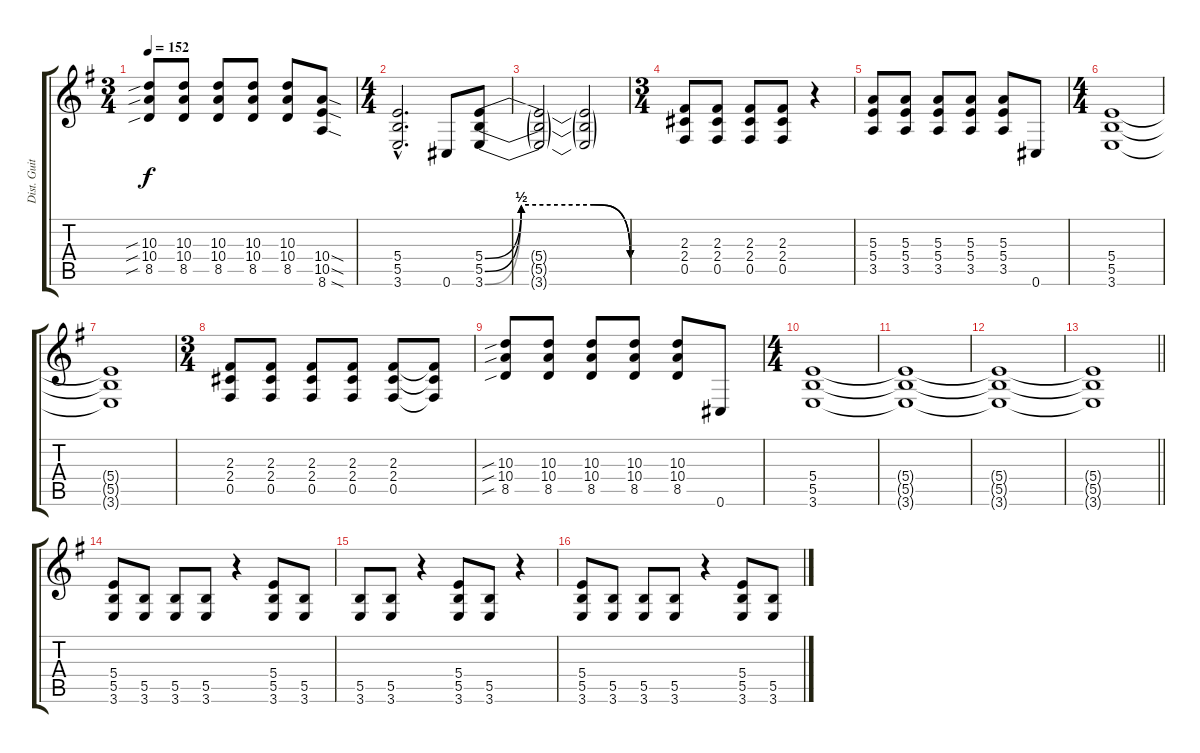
\track ("Dist. Guitar1" "Dist. Guit") {instrument distortionguitar}
\staff {score tabs}
\tuning (Db4 Ab3 E3 B2 Gb2 Db2) {hide}
\ts (3 4)
\tempo 152
\clef g2
\ks eminor
(10.3{sib} 10.4{sib} 8.5{sib}).8{dy f} (10.3 10.4 8.5).8 (10.3 10.4 8.5).8 (10.3 10.4 8.5).8 (10.3 10.4 8.5).8 (10.4{sod} 10.5{sod} 8.6{sod}).8 |
\ts (4 4)
(5.4{hac} 5.5{hac} 3.6{hac}).2{d} 0.6.8 (5.4{be (custom 0 0 15 2 30 2 45 2 60 0)} 5.5{be (custom 0 0 15 2 30 2 45 2 60 0)} 3.6{be (custom 0 0 15 2 30 2 45 2 60 0)}).8 |
(5.4{t} 5.5{t} 3.6{t}).2 (5.4{t} 5.5{t} 3.6{t}).2 |
\ts (3 4)
(2.3 2.4 0.5).8 (2.3 2.4 0.5).8 (2.3 2.4 0.5).8 (2.3 2.4 0.5).8 r.4 |
(5.3 5.4 3.5).8 (5.3 5.4 3.5).8 (5.3 5.4 3.5).8 (5.3 5.4 3.5).8 (5.3 5.4 3.5).8 0.6.8 |
\ts (4 4)
(5.4 5.5 3.6).1 |
(5.4{t} 5.5{t} 3.6{t}).1 |
\ts (3 4)
(2.3 2.4 0.5).8 (2.3 2.4 0.5).8 (2.3 2.4 0.5).8 (2.3 2.4 0.5).8 (2.3 2.4 0.5).8 (2.3{t} 2.4{t} 0.5{t}).8 |
(10.3{sib} 10.4{sib} 8.5{sib}).8 (10.3 10.4 8.5).8 (10.3 10.4 8.5).8 (10.3 10.4 8.5).8 (10.3 10.4 8.5).8 0.6.8 |
\ts (4 4)
(5.4 5.5 3.6).1 |
(5.4{t} 5.5{t} 3.6{t}).1 |
(5.4{t} 5.5{t} 3.6{t}).1 |
\barLineRight lightlight
(5.4{t} 5.5{t} 3.6{t}).1 |
(5.4 5.5 3.6).8 (5.5 3.6).8 (5.5 3.6).8 (5.5 3.6).8 r.4 (5.4 5.5 3.6).8 (5.5 3.6).8 |
(5.5 3.6).8 (5.5 3.6).8 r.4 (5.4 5.5 3.6).8 (5.5 3.6).8 r.4 |
(5.4 5.5 3.6).8 (5.5 3.6).8 (5.5 3.6).8 (5.5 3.6).8 r.4 (5.4 5.5 3.6).8 (5.5 3.6).8
